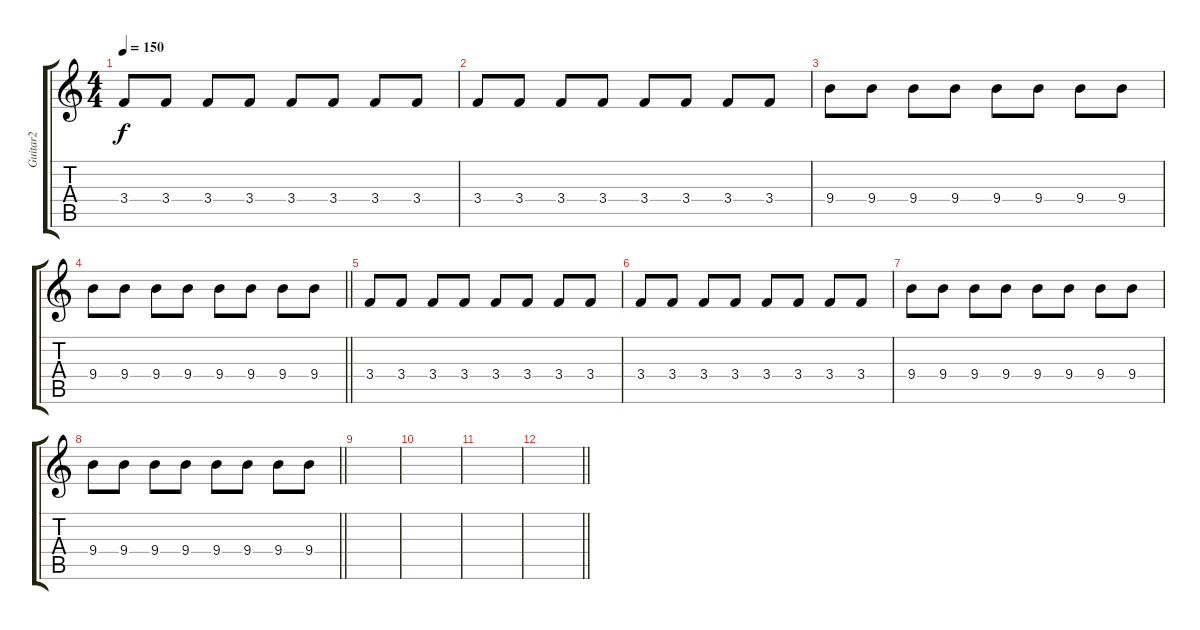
\track ("Guitar2" "Guitar2") {instrument distortionguitar}
\staff {score tabs}
\tuning (E4 B3 G3 D3 A2 E2) {hide}
\ts (4 4)
\tempo 150
\clef g2
\ks c
3.4.8{dy f} 3.4.8 3.4.8 3.4.8 3.4.8 3.4.8 3.4.8 3.4.8 |
3.4.8 3.4.8 3.4.8 3.4.8 3.4.8 3.4.8 3.4.8 3.4.8 |
9.4.8 9.4.8 9.4.8 9.4.8 9.4.8 9.4.8 9.4.8 9.4.8 |
\barLineRight lightlight
9.4.8 9.4.8 9.4.8 9.4.8 9.4.8 9.4.8 9.4.8 9.4.8 |
3.4.8 3.4.8 3.4.8 3.4.8 3.4.8 3.4.8 3.4.8 3.4.8 |
3.4.8 3.4.8 3.4.8 3.4.8 3.4.8 3.4.8 3.4.8 3.4.8 |
9.4.8 9.4.8 9.4.8 9.4.8 9.4.8 9.4.8 9.4.8 9.4.8 |
\barLineRight lightlight
9.4.8 9.4.8 9.4.8 9.4.8 9.4.8 9.4.8 9.4.8 9.4.8 |
|
|
|
\barLineRight lightlight
